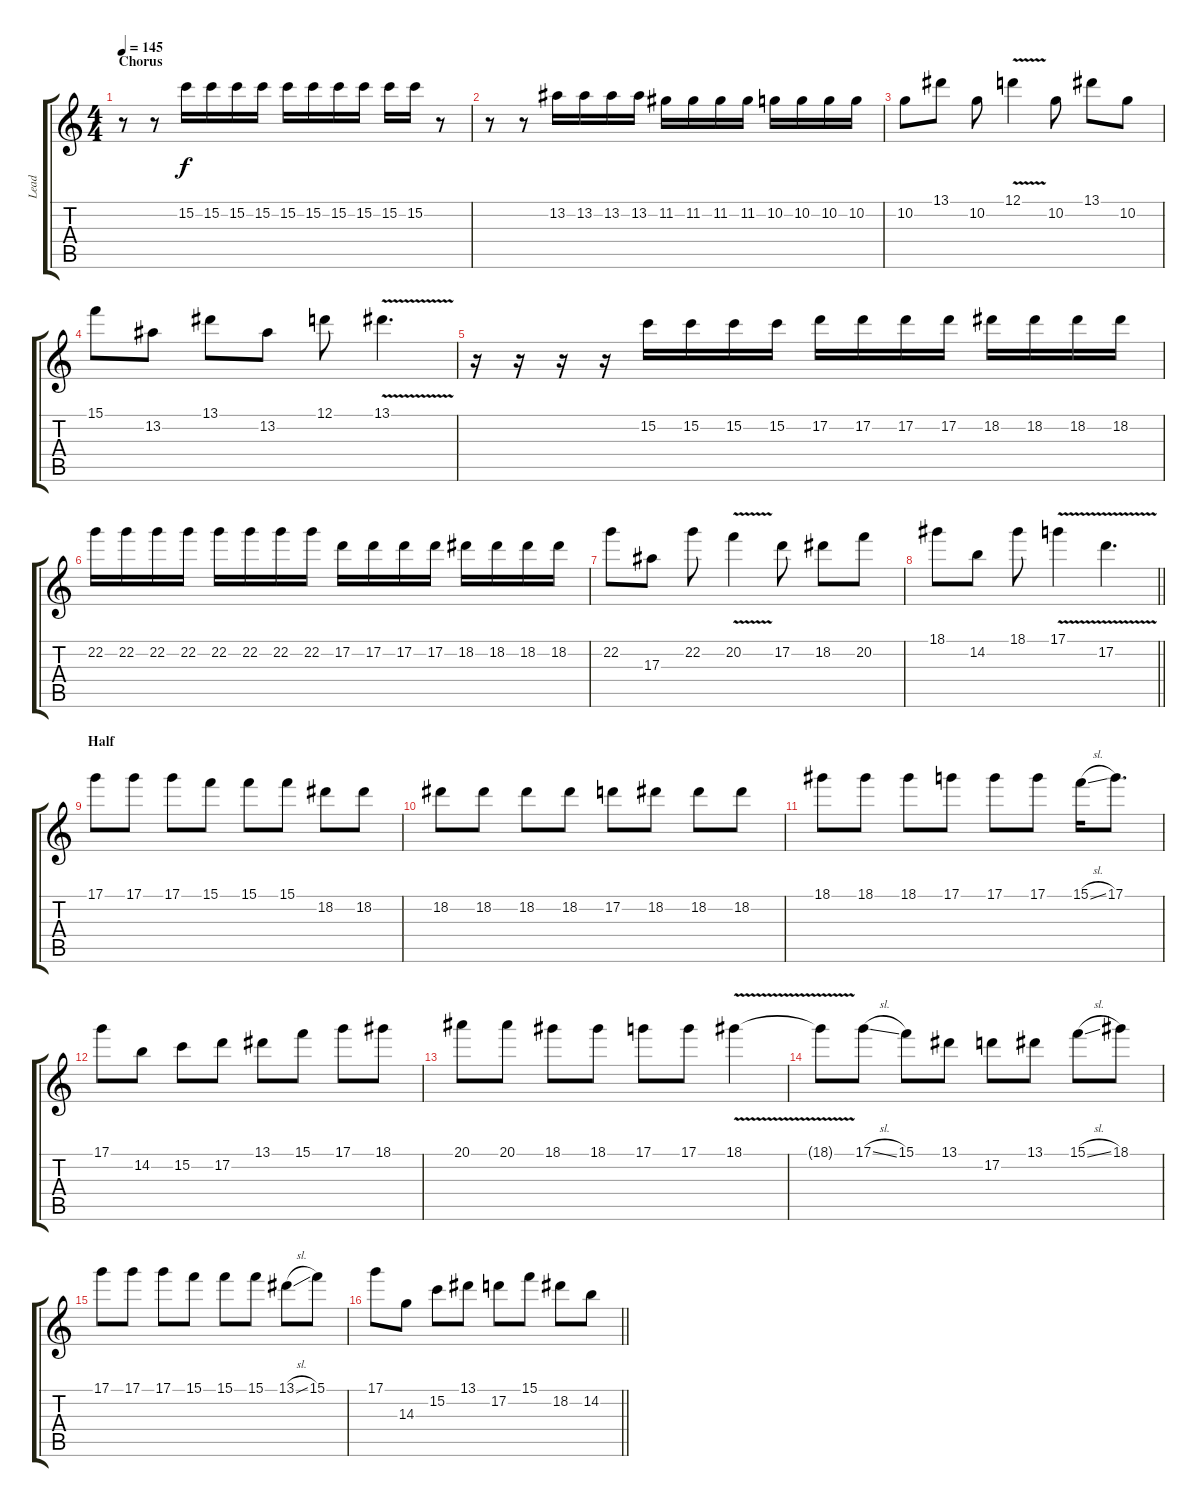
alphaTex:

\track ("Lead" "Lead") {instrument distortionguitar}
\staff {score tabs}
\tuning (D4 A3 F3 C3 G2 C2) {hide}
\ts (4 4)
\section ("" "Chorus")
\tempo 145
\clef g2
\ks c
r.8{dy f} r.8 15.2.16 15.2.16 15.2.16 15.2.16 15.2.16 15.2.16 15.2.16 15.2.16 15.2.16 15.2.16 r.8 |
r.8 r.8 13.2.16 13.2.16 13.2.16 13.2.16 11.2.16 11.2.16 11.2.16 11.2.16 10.2.16 10.2.16 10.2.16 10.2.16 |
10.2.8 13.1.8 10.2.8 12.1{v}.4 10.2.8 13.1.8 10.2.8 |
15.1.8 13.2.8 13.1.8 13.2.8 12.1.8 13.1{v}.4{d} |
r.16 r.16 r.16 r.16 15.2.16 15.2.16 15.2.16 15.2.16 17.2.16 17.2.16 17.2.16 17.2.16 18.2.16 18.2.16 18.2.16 18.2.16 |
22.2.16 22.2.16 22.2.16 22.2.16 22.2.16 22.2.16 22.2.16 22.2.16 17.2.16 17.2.16 17.2.16 17.2.16 18.2.16 18.2.16 18.2.16 18.2.16 |
22.2.8 17.3.8 22.2.8 20.2{v}.4 17.2.8 18.2.8 20.2.8 |
\barLineRight lightlight
18.1.8 14.2.8 18.1.8 17.1{v}.4 17.2{v}.4{d} |
\section ("" "Half")
17.1.8 17.1.8 17.1.8 15.1.8 15.1.8 15.1.8 18.2.8 18.2.8 |
18.2.8 18.2.8 18.2.8 18.2.8 17.2.8 18.2.8 18.2.8 18.2.8 |
18.1.8 18.1.8 18.1.8 17.1.8 17.1.8 17.1.8 15.1{sl}.16 17.1.8{d} |
17.1.8 14.2.8 15.2.8 17.2.8 13.1.8 15.1.8 17.1.8 18.1.8 |
20.1.8 20.1.8 18.1.8 18.1.8 17.1.8 17.1.8 18.1{v}.4 |
18.1{t}.8 17.1{sl}.8 15.1.8 13.1.8 17.2.8 13.1.8 15.1{sl}.8 18.1.8 |
17.1.8 17.1.8 17.1.8 15.1.8 15.1.8 15.1.8 13.1{sl}.8 15.1.8 |
\barLineRight lightlight
17.1.8 14.3.8 15.2.8 13.1.8 17.2.8 15.1.8 18.2.8 14.2.8
